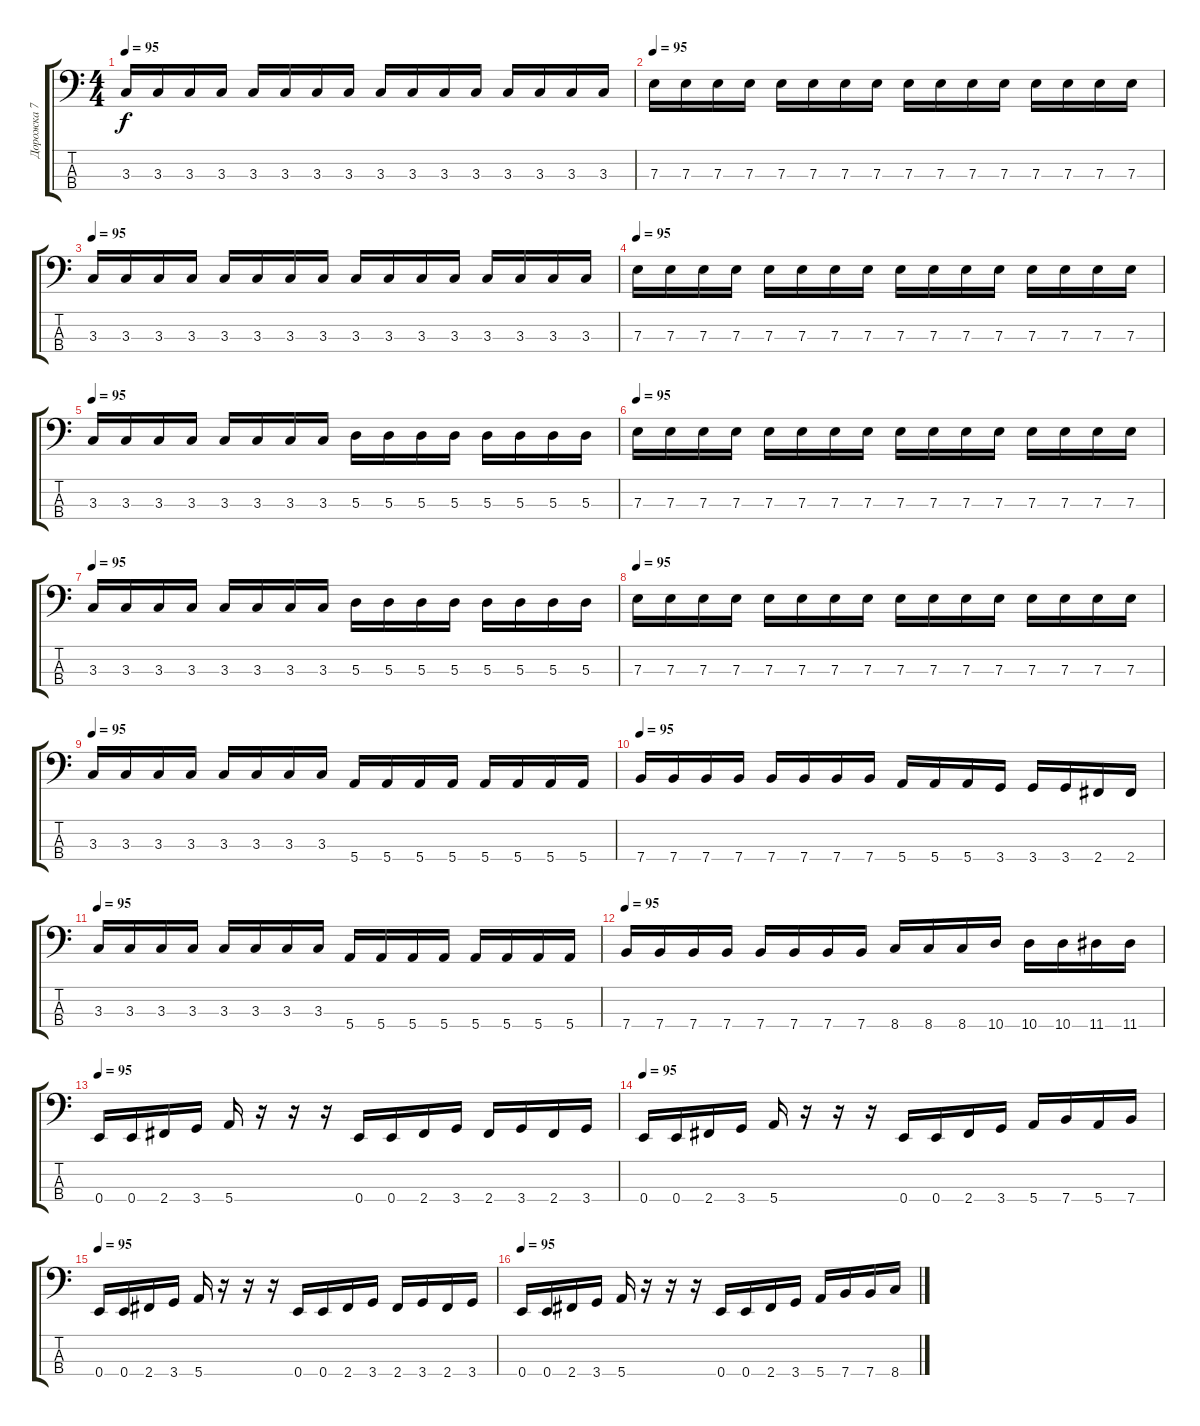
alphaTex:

\track ("Дорожка 7" "Дорожка 7") {instrument electricbasspick}
\staff {score tabs}
\tuning (G2 D2 A1 E1) {hide}
\ts (4 4)
\tempo 95
\clef f4
\ks c
3.3.16{dy f} 3.3.16 3.3.16 3.3.16 3.3.16 3.3.16 3.3.16 3.3.16 3.3.16 3.3.16 3.3.16 3.3.16 3.3.16 3.3.16 3.3.16 3.3.16 |
\tempo 95
7.3.16 7.3.16 7.3.16 7.3.16 7.3.16 7.3.16 7.3.16 7.3.16 7.3.16 7.3.16 7.3.16 7.3.16 7.3.16 7.3.16 7.3.16 7.3.16 |
\tempo 95
3.3.16 3.3.16 3.3.16 3.3.16 3.3.16 3.3.16 3.3.16 3.3.16 3.3.16 3.3.16 3.3.16 3.3.16 3.3.16 3.3.16 3.3.16 3.3.16 |
\tempo 95
7.3.16 7.3.16 7.3.16 7.3.16 7.3.16 7.3.16 7.3.16 7.3.16 7.3.16 7.3.16 7.3.16 7.3.16 7.3.16 7.3.16 7.3.16 7.3.16 |
\tempo 95
3.3.16 3.3.16 3.3.16 3.3.16 3.3.16 3.3.16 3.3.16 3.3.16 5.3.16 5.3.16 5.3.16 5.3.16 5.3.16 5.3.16 5.3.16 5.3.16 |
\tempo 95
7.3.16 7.3.16 7.3.16 7.3.16 7.3.16 7.3.16 7.3.16 7.3.16 7.3.16 7.3.16 7.3.16 7.3.16 7.3.16 7.3.16 7.3.16 7.3.16 |
\tempo 95
3.3.16 3.3.16 3.3.16 3.3.16 3.3.16 3.3.16 3.3.16 3.3.16 5.3.16 5.3.16 5.3.16 5.3.16 5.3.16 5.3.16 5.3.16 5.3.16 |
\tempo 95
7.3.16 7.3.16 7.3.16 7.3.16 7.3.16 7.3.16 7.3.16 7.3.16 7.3.16 7.3.16 7.3.16 7.3.16 7.3.16 7.3.16 7.3.16 7.3.16 |
\tempo 95
3.3.16 3.3.16 3.3.16 3.3.16 3.3.16 3.3.16 3.3.16 3.3.16 5.4.16 5.4.16 5.4.16 5.4.16 5.4.16 5.4.16 5.4.16 5.4.16 |
\tempo 95
7.4.16 7.4.16 7.4.16 7.4.16 7.4.16 7.4.16 7.4.16 7.4.16 5.4.16 5.4.16 5.4.16 3.4.16 3.4.16 3.4.16 2.4.16 2.4.16 |
\tempo 95
3.3.16 3.3.16 3.3.16 3.3.16 3.3.16 3.3.16 3.3.16 3.3.16 5.4.16 5.4.16 5.4.16 5.4.16 5.4.16 5.4.16 5.4.16 5.4.16 |
\tempo 95
7.4.16 7.4.16 7.4.16 7.4.16 7.4.16 7.4.16 7.4.16 7.4.16 8.4.16 8.4.16 8.4.16 10.4.16 10.4.16 10.4.16 11.4.16 11.4.16 |
\tempo 95
0.4.16 0.4.16 2.4.16 3.4.16 5.4.16 r.16 r.16 r.16 0.4.16 0.4.16 2.4.16 3.4.16 2.4.16 3.4.16 2.4.16 3.4.16 |
\tempo 95
0.4.16 0.4.16 2.4.16 3.4.16 5.4.16 r.16 r.16 r.16 0.4.16 0.4.16 2.4.16 3.4.16 5.4.16 7.4.16 5.4.16 7.4.16 |
\tempo 95
0.4.16 0.4.16 2.4.16 3.4.16 5.4.16 r.16 r.16 r.16 0.4.16 0.4.16 2.4.16 3.4.16 2.4.16 3.4.16 2.4.16 3.4.16 |
\tempo 95
0.4.16 0.4.16 2.4.16 3.4.16 5.4.16 r.16 r.16 r.16 0.4.16 0.4.16 2.4.16 3.4.16 5.4.16 7.4.16 7.4.16 8.4.16
